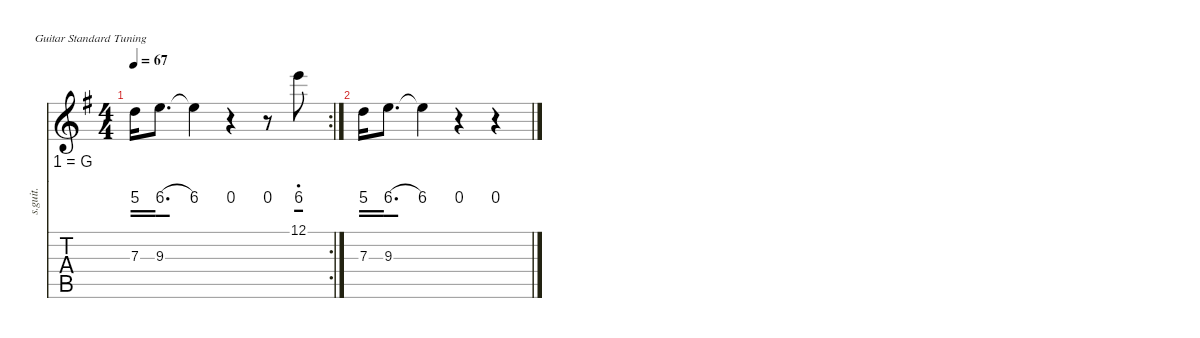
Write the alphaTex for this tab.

\defaultSystemsLayout 4
\hideDynamics
\bracketExtendMode nobrackets
\chordDiagramsInScore
\track ("Steel Guitar" "s.guit.") {defaultSystemsLayout 4 instrument acousticguitarsteel}
\staff {score tabs numbered}
\tuning (E4 B3 G3 D3 A2 E2)
\rc 2
\ts (4 4)
\tempo 67
\clef g2
\ks g
7.3{acc forcenatural}.16{dy mf} 9.3{acc forcenatural}.8{d} 9.3{t acc forcenatural}.4 r.4 r.8 12.1{acc forcenatural}.8 |
7.3{acc forcenatural}.16 9.3{acc forcenatural}.8{d} 9.3{t acc forcenatural}.4 r.4 r.4
